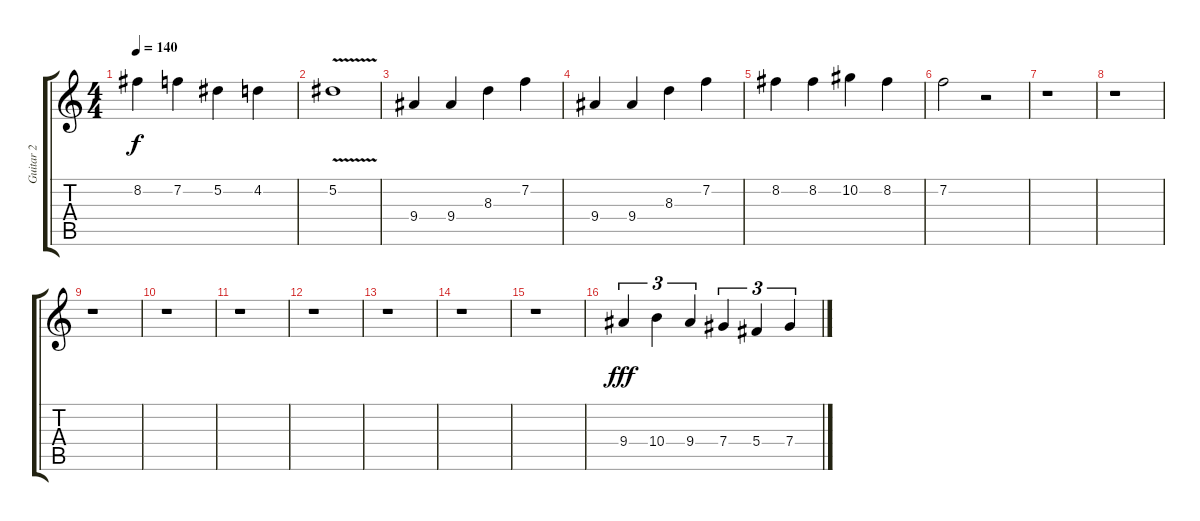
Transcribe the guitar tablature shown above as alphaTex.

\track ("Guitar 2" "Guitar 2") {instrument distortionguitar}
\staff {score tabs}
\tuning (Eb4 Bb3 Gb3 Db3 Ab2 Eb2) {hide}
\ts (4 4)
\tempo 140
\clef g2
\ks c
8.2.4{dy f} 7.2.4 5.2.4 4.2.4 |
5.2{v}.1 |
9.4.4 9.4.4 8.3.4 7.2.4 |
9.4.4 9.4.4 8.3.4 7.2.4 |
8.2.4 8.2.4 10.2.4 8.2.4 |
7.2.2 r.2 |
r.1 |
r.1 |
r.1 |
r.1 |
r.1 |
r.1 |
r.1 |
r.1 |
r.1 |
9.4.4{tu (3 2) dy fff} 10.4.4{tu (3 2)} 9.4.4{tu (3 2)} 7.4.4{tu (3 2)} 5.4.4{tu (3 2)} 7.4.4{tu (3 2)}
